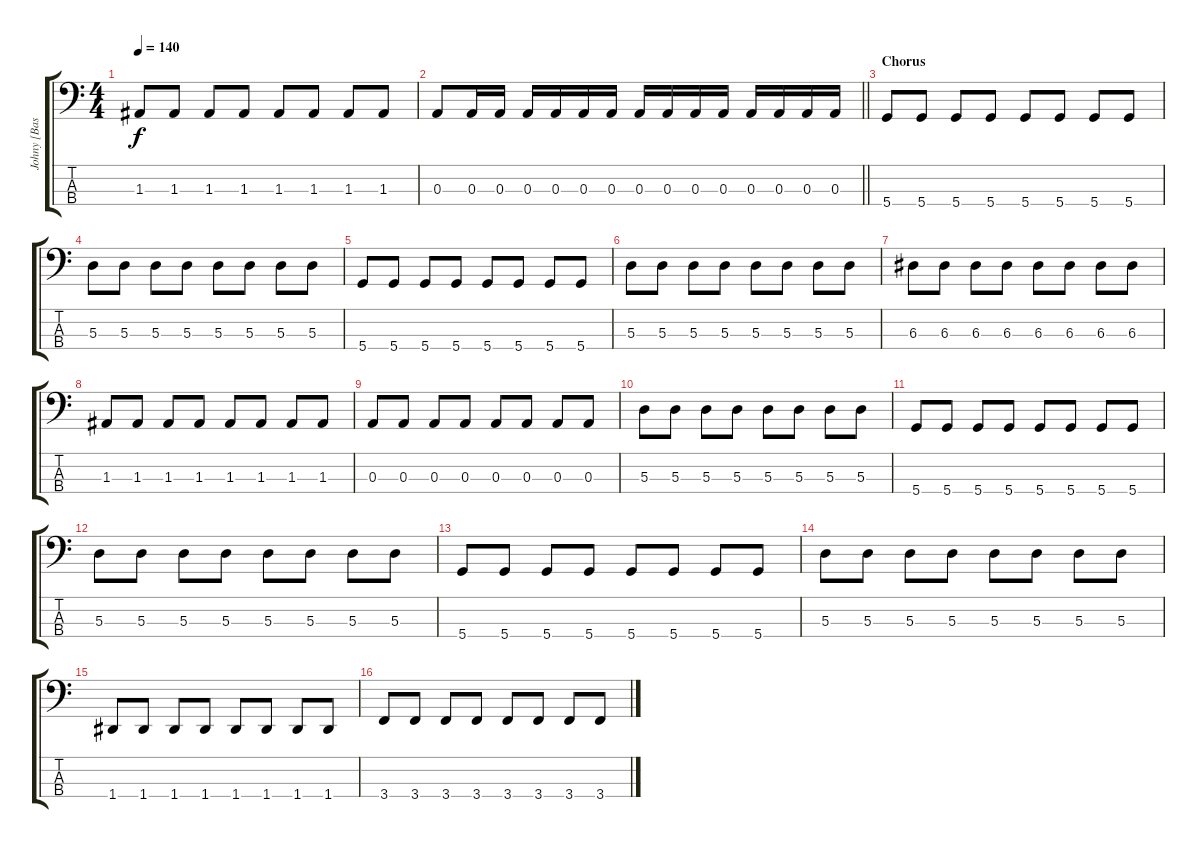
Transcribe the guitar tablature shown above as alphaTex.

\track ("Johny [Bass]" "Johny [Bas") {instrument electricbasspick}
\staff {score tabs}
\tuning (G2 D2 A1 D1) {hide}
\ts (4 4)
\tempo 140
\clef f4
\ks c
1.3.8{dy f} 1.3.8 1.3.8 1.3.8 1.3.8 1.3.8 1.3.8 1.3.8 |
\barLineRight lightlight
0.3.8 0.3.16 0.3.16 0.3.16 0.3.16 0.3.16 0.3.16 0.3.16 0.3.16 0.3.16 0.3.16 0.3.16 0.3.16 0.3.16 0.3.16 |
\section ("" "Chorus")
5.4.8 5.4.8 5.4.8 5.4.8 5.4.8 5.4.8 5.4.8 5.4.8 |
5.3.8 5.3.8 5.3.8 5.3.8 5.3.8 5.3.8 5.3.8 5.3.8 |
5.4.8 5.4.8 5.4.8 5.4.8 5.4.8 5.4.8 5.4.8 5.4.8 |
5.3.8 5.3.8 5.3.8 5.3.8 5.3.8 5.3.8 5.3.8 5.3.8 |
6.3.8 6.3.8 6.3.8 6.3.8 6.3.8 6.3.8 6.3.8 6.3.8 |
1.3.8 1.3.8 1.3.8 1.3.8 1.3.8 1.3.8 1.3.8 1.3.8 |
0.3.8 0.3.8 0.3.8 0.3.8 0.3.8 0.3.8 0.3.8 0.3.8 |
5.3.8 5.3.8 5.3.8 5.3.8 5.3.8 5.3.8 5.3.8 5.3.8 |
5.4.8 5.4.8 5.4.8 5.4.8 5.4.8 5.4.8 5.4.8 5.4.8 |
5.3.8 5.3.8 5.3.8 5.3.8 5.3.8 5.3.8 5.3.8 5.3.8 |
5.4.8 5.4.8 5.4.8 5.4.8 5.4.8 5.4.8 5.4.8 5.4.8 |
5.3.8 5.3.8 5.3.8 5.3.8 5.3.8 5.3.8 5.3.8 5.3.8 |
1.4.8 1.4.8 1.4.8 1.4.8 1.4.8 1.4.8 1.4.8 1.4.8 |
3.4.8 3.4.8 3.4.8 3.4.8 3.4.8 3.4.8 3.4.8 3.4.8
